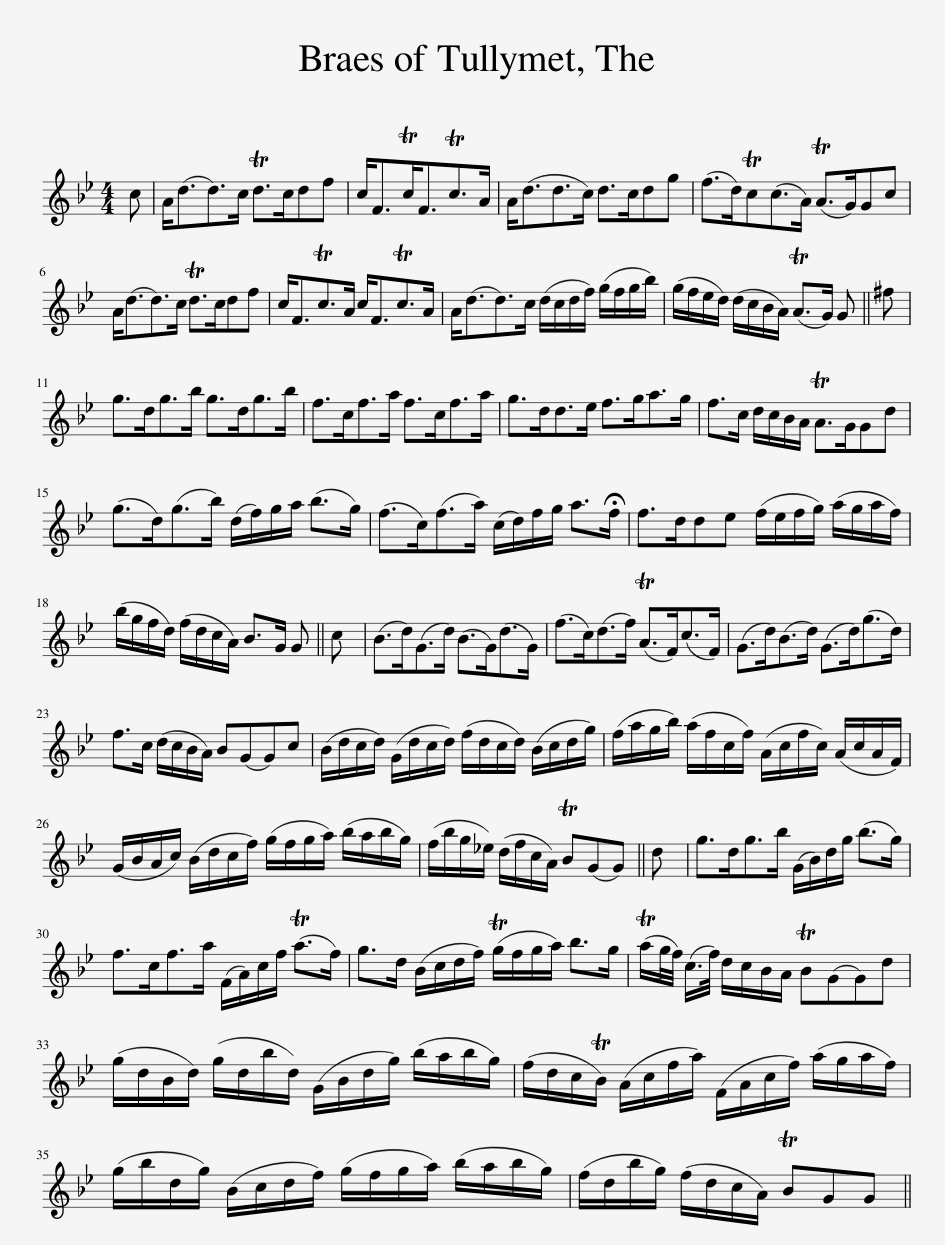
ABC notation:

X:1
L:1/8
M:4/4
I:linebreak $
K:Gmin
V:1 treble
V:1
 c | A<(dd>)c Td>cdf | c<FTc<FTc>A | A<(dd>c) d>cdg | (f>d)Tc(c>A) (TA>G)Gc |$ %5
 A<(dd>)c Td>cdf | c<FTc>A c<FTc>A | A<(dd>)c (d/c/d/f/) (g/f/g/b/) | (g/f/e/d/) (d/c/B/A/) (TA>G) G || ^f |$ %10
 g>dg>b g>dg>b | f>cf>a f>cf>a | g>dd>e f>ga>g | f>c d/c/B/A/ TA>GGd |$ (g>d)(g>b) (d/f/)g/a/ (b>g) | %15
 (f>c)(f>a) (c/d/)f/g/ a>!fermata!f | f>dde (f/e/f/g/) (a/g/a/f/) |$ (b/g/f/d/) (f/d/c/A/) B>G G || c | (B>d)(G>d) (B>G)(d>G) | %20
 (f>c)(d>f) (TA>F)(c>F) | (G>d)(B>d) (G>d)(g>d) |$ f>c (d/c/B/A/) B(GG)c | (B/d/c/d/) (G/d/c/d/) (f/d/c/d/) (B/c/d/g/) | (f/a/g/b/) (a/f/c/f/) (A/c/f/c/) (A/c/A/F/) |$ %25
 (G/B/A/c/) (B/d/c/f/) (g/f/g/a/) (b/a/b/g/) | (f/b/g/_e/) (d/f/c/A/) TB(GG) || d | g>dg>b (G/B/)d/g/ (b>g) |$ f>cf>a (F/A/)c/f/ (Ta>f) | %30
 g>d (B/c/d/f/) (Tg/f/g/a/) b>g | (Ta/g/4f/4) (c/>f/) d/c/B/A/ TB(GG)d |$ (g/d/B/d/) (g/d/b/d/) (G/B/d/g/) (b/a/b/g/) | (f/d/c/TB/) (A/c/f/a/) (F/A/c/f/) (a/g/a/f/) |$ (g/b/d/g/) (B/c/d/f/) (g/f/g/a/) (b/a/b/g/) | %35
 (f/d/b/g/) (f/d/c/A/) TBGG || %36
